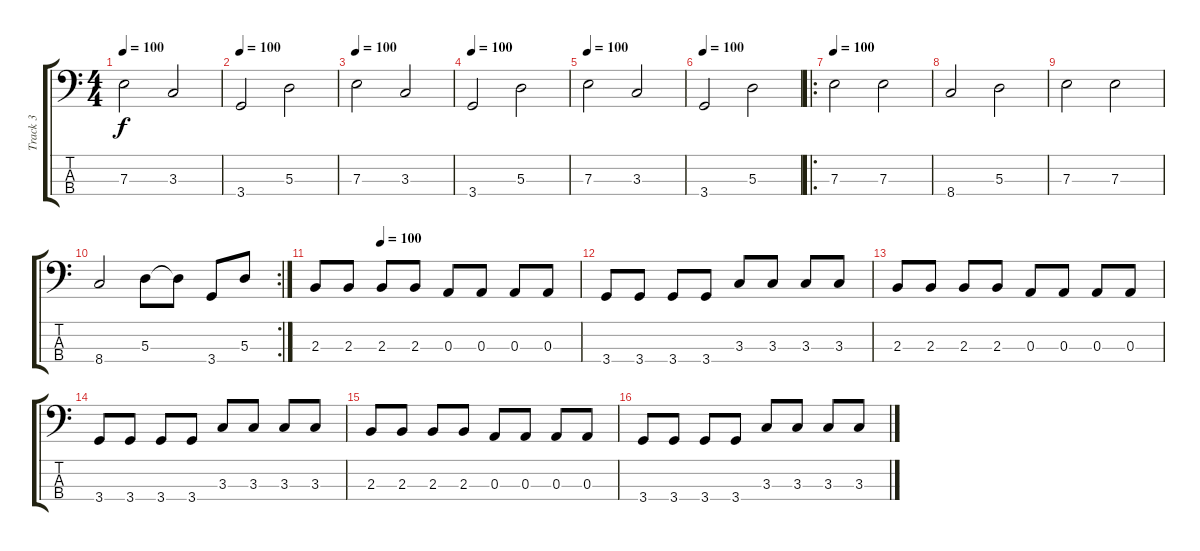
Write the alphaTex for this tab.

\track ("Track 3" "Track 3") {instrument electricbassfinger}
\staff {score tabs}
\tuning (G2 D2 A1 E1) {hide}
\ts (4 4)
\tempo 100
\clef f4
\ks c
7.3.2{dy f} 3.3.2 |
\tempo 100
3.4.2 5.3.2 |
\tempo 100
7.3.2 3.3.2 |
\tempo 100
3.4.2 5.3.2 |
\tempo 100
7.3.2 3.3.2 |
\tempo 100
3.4.2 5.3.2 |
\ro
\tempo 100
7.3.2 7.3.2 |
8.4.2 5.3.2 |
7.3.2 7.3.2 |
\rc 2
8.4.2 5.3.8 5.3{t}.8 3.4.8 5.3.8 |
\tempo (100 0.25)
2.3.8 2.3.8 2.3.8 2.3.8 0.3.8 0.3.8 0.3.8 0.3.8 |
3.4.8 3.4.8 3.4.8 3.4.8 3.3.8 3.3.8 3.3.8 3.3.8 |
2.3.8 2.3.8 2.3.8 2.3.8 0.3.8 0.3.8 0.3.8 0.3.8 |
3.4.8 3.4.8 3.4.8 3.4.8 3.3.8 3.3.8 3.3.8 3.3.8 |
2.3.8 2.3.8 2.3.8 2.3.8 0.3.8 0.3.8 0.3.8 0.3.8 |
3.4.8 3.4.8 3.4.8 3.4.8 3.3.8 3.3.8 3.3.8 3.3.8
